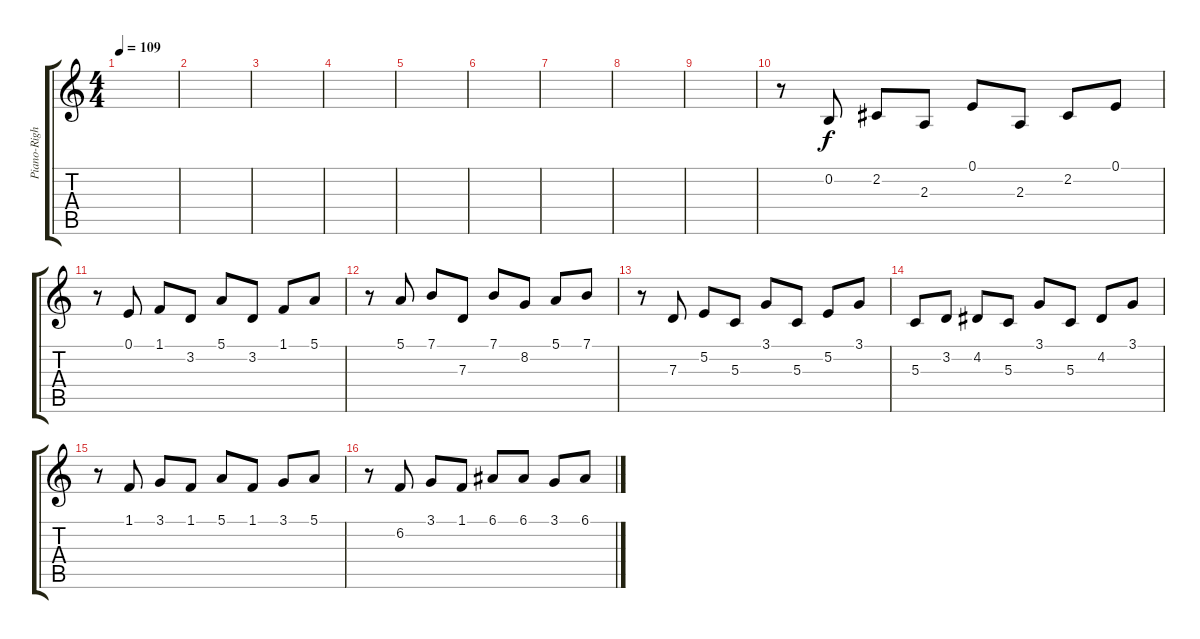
\track ("Piano-Right hand" "Piano-Righ") {instrument acousticgrandpiano}
\staff {score tabs}
\tuning (E4 B3 G3 D3 A2 E2) {hide}
\ts (4 4)
\tempo 109
\clef g2
\ks c
|
|
|
|
|
|
|
|
|
r.8 0.2.8 2.2.8 2.3.8 0.1.8 2.3.8 2.2.8 0.1.8 |
r.8 0.1.8 1.1.8 3.2.8 5.1.8 3.2.8 1.1.8 5.1.8 |
r.8 5.1.8 7.1.8 7.3.8 7.1.8 8.2.8 5.1.8 7.1.8 |
r.8 7.3.8 5.2.8 5.3.8 3.1.8 5.3.8 5.2.8 3.1.8 |
5.3.8 3.2.8 4.2.8 5.3.8 3.1.8 5.3.8 4.2.8 3.1.8 |
r.8 1.1.8 3.1.8 1.1.8 5.1.8 1.1.8 3.1.8 5.1.8 |
r.8 6.2.8 3.1.8 1.1.8 6.1.8 6.1.8 3.1.8 6.1.8
